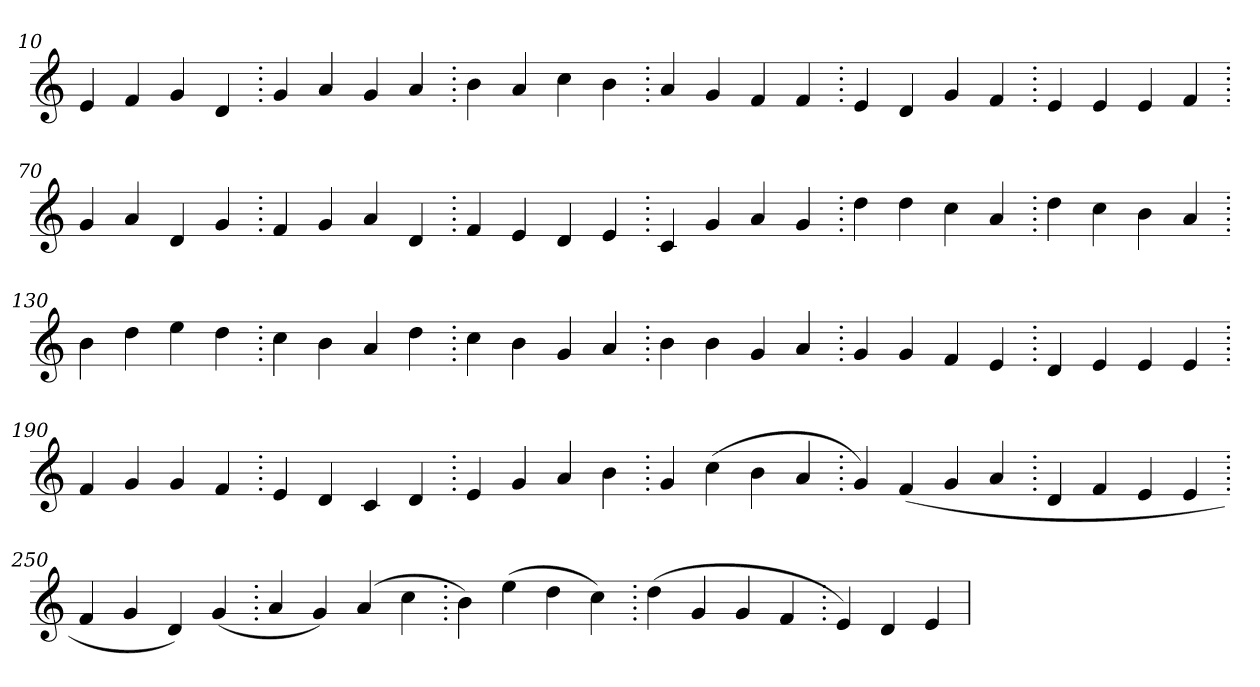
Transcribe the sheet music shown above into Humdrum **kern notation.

**kern
*part1
*staff1
*clefG2
=10.
4e
4f
4g
4d
=20.
4g
4a
4g
4a
=30.
4b
4a
4cc
4b
=40.
4a
4g
4f
4f
=50.
4e
4d
4g
4f
=60.
4e
4e
4e
4f
=70.
4g
4a
4d
4g
=80.
4f
4g
4a
4d
=90.
4f
4e
4d
4e
=100.
4c
4g
4a
4g
=110.
4dd
4dd
4cc
4a
=120.
4dd
4cc
4b
4a
=130.
4b
4dd
4ee
4dd
=140.
4cc
4b
4a
4dd
=150.
4cc
4b
4g
4a
=160.
4b
4b
4g
4a
=170.
4g
4g
4f
4e
=180.
4d
4e
4e
4e
=190.
4f
4g
4g
4f
=200.
4e
4d
4c
4d
=210.
4e
4g
4a
4b
=220.
4g
(>4cc
4b
4a
=230.
4g)
(>4f
4g
4a
=240.
4d
4f
4e
4e
=250.
4f
4g
4d)
(>4g
=260.
4a
4g)
(>4a
4cc
=270.
4b)
(>4ee
4dd
4cc)
=280.
(>4dd
4g
4g
4f
=290.
4e)
4d
4e
=
*-
